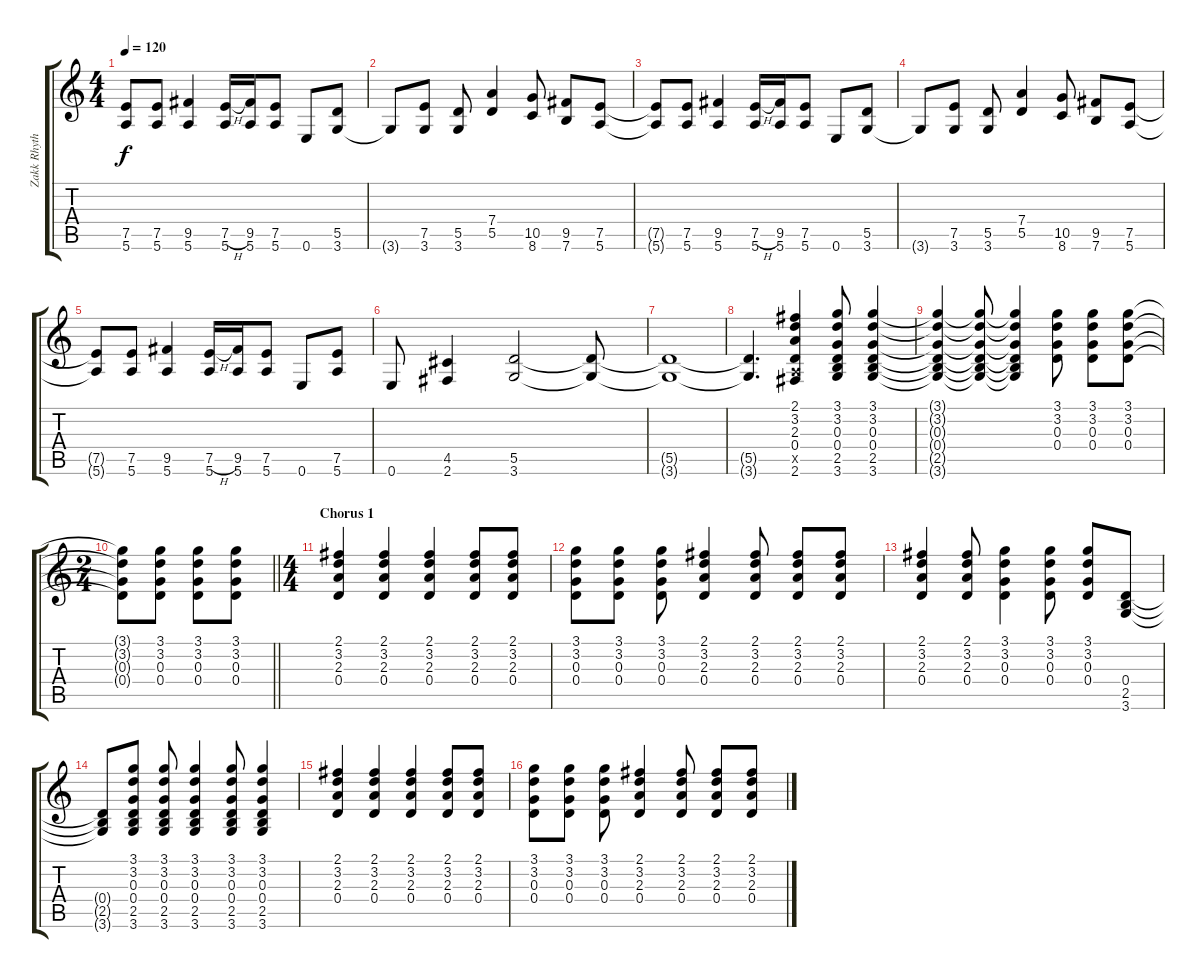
\track ("Zakk Rhythm" "Zakk Rhyth") {instrument electricguitarclean}
\staff {score tabs}
\tuning (E4 B3 G3 D3 A2 E2) {hide}
\ts (4 4)
\tempo 120
\clef g2
\ks c
(7.5{t} 5.6{t}).8{dy f} (7.5 5.6).8 (9.5 5.6).4 (7.5{h} 5.6).16 (9.5 5.6).16 (7.5 5.6).8 0.6.8 (5.5 3.6).8 |
3.6{t}.8 (7.5 3.6).8 (5.5 3.6).8 (7.4 5.5).4 (10.5 8.6).8 (9.5 7.6).8 (7.5 5.6).8 |
(7.5{t} 5.6{t}).8 (7.5 5.6).8 (9.5 5.6).4 (7.5{h} 5.6).16 (9.5 5.6).16 (7.5 5.6).8 0.6.8 (5.5 3.6).8 |
3.6{t}.8 (7.5 3.6).8 (5.5 3.6).8 (7.4 5.5).4 (10.5 8.6).8 (9.5 7.6).8 (7.5 5.6).8 |
(7.5{t} 5.6{t}).8 (7.5 5.6).8 (9.5 5.6).4 (7.5{h} 5.6).16 (9.5 5.6).16 (7.5 5.6).8 0.6.8 (7.5 5.6).8 |
0.6.8 (4.5 2.6).4 (5.5 3.6).2 (5.5{t} 3.6{t}).8 |
(5.5{t} 3.6{t}).1 |
(5.5{t} 3.6{t}).4{d} (2.1 3.2 2.3 0.4 0.5{x} 2.6).4{instrument electricguitarclean} (3.1 3.2 0.3 0.4 2.5 3.6).8 (3.1 3.2 0.3 0.4 2.5 3.6).4 |
(3.1{t} 3.2{t} 0.3{t} 0.4{t} 2.5{t} 3.6{t}).4 (3.1{t} 3.2{t} 0.3{t} 0.4{t} 2.5{t} 3.6{t}).8 (3.1{t} 3.2{t} 0.3{t} 0.4{t} 2.5{t} 3.6{t}).4 (3.1 3.2 0.3 0.4).8 (3.1 3.2 0.3 0.4).8 (3.1 3.2 0.3 0.4).8 |
\ts (2 4)
\barLineRight lightlight
(3.1{t} 3.2{t} 0.3{t} 0.4{t}).8 (3.1 3.2 0.3 0.4).8 (3.1 3.2 0.3 0.4).8 (3.1 3.2 0.3 0.4).8 |
\ts (4 4)
\section ("" "Chorus 1")
(2.1 3.2 2.3 0.4).4 (2.1 3.2 2.3 0.4).4 (2.1 3.2 2.3 0.4).4 (2.1 3.2 2.3 0.4).8 (2.1 3.2 2.3 0.4).8 |
(3.1 3.2 0.3 0.4).8 (3.1 3.2 0.3 0.4).8 (3.1 3.2 0.3 0.4).8 (2.1 3.2 2.3 0.4).4 (2.1 3.2 2.3 0.4).8 (2.1 3.2 2.3 0.4).8 (2.1 3.2 2.3 0.4).8 |
(2.1 3.2 2.3 0.4).4 (2.1 3.2 2.3 0.4).8 (3.1 3.2 0.3 0.4).4 (3.1 3.2 0.3 0.4).8 (3.1 3.2 0.3 0.4).8 (0.4 2.5 3.6).8 |
(0.4{t} 2.5{t} 3.6{t}).8 (3.1 3.2 0.3 0.4 2.5 3.6).8 (3.1 3.2 0.3 0.4 2.5 3.6).8 (3.1 3.2 0.3 0.4 2.5 3.6).4 (3.1 3.2 0.3 0.4 2.5 3.6).8 (3.1 3.2 0.3 0.4 2.5 3.6).4 |
(2.1 3.2 2.3 0.4).4 (2.1 3.2 2.3 0.4).4 (2.1 3.2 2.3 0.4).4 (2.1 3.2 2.3 0.4).8 (2.1 3.2 2.3 0.4).8 |
(3.1 3.2 0.3 0.4).8 (3.1 3.2 0.3 0.4).8 (3.1 3.2 0.3 0.4).8 (2.1 3.2 2.3 0.4).4 (2.1 3.2 2.3 0.4).8 (2.1 3.2 2.3 0.4).8 (2.1 3.2 2.3 0.4).8
